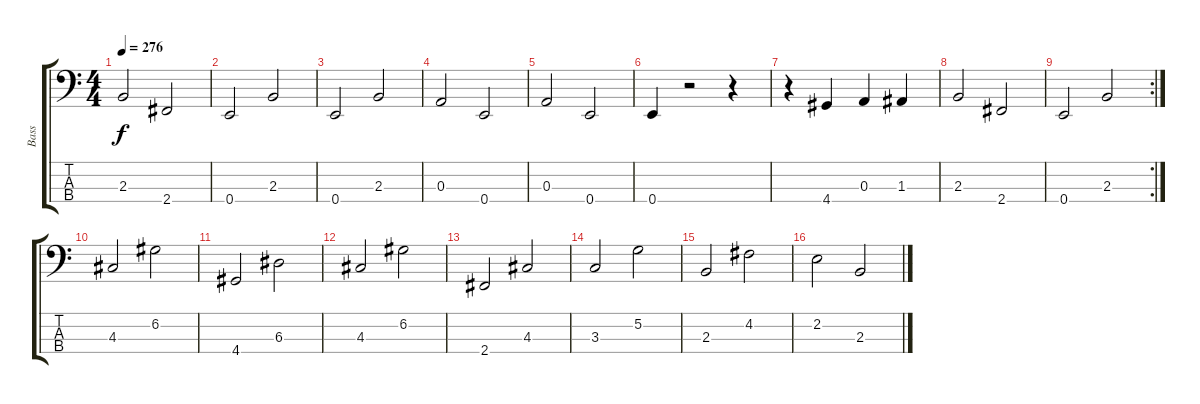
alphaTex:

\track ("Bass" "Bass") {instrument electricbassfinger}
\staff {score tabs}
\tuning (G2 D2 A1 E1) {hide}
\ts (4 4)
\tempo 276
\clef f4
\ks c
2.3.2{dy f} 2.4.2 |
0.4.2 2.3.2 |
0.4.2 2.3.2 |
0.3.2 0.4.2 |
0.3.2 0.4.2 |
0.4.4 r.2 r.4 |
r.4 4.4.4 0.3.4 1.3.4 |
2.3.2 2.4.2 |
\rc 2
0.4.2 2.3.2 |
4.3.2 6.2.2 |
4.4.2 6.3.2 |
4.3.2 6.2.2 |
2.4.2 4.3.2 |
3.3.2 5.2.2 |
2.3.2 4.2.2 |
2.2.2 2.3.2
